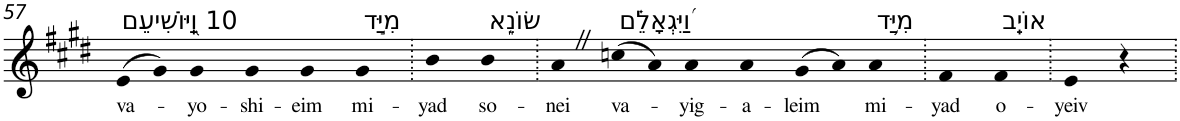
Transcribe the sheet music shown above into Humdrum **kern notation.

**kern	**text
*part1	*part1
*staff1	*staff1
*I"Piano	*
*I'Pno	*
!!LO:PB:g=z
*clefG2	*
*k[f#c#g#d#]	*
*E:	*
=57	=57
!LO:TX:a:t=10 וַֽ֭יּוֹשִׁיעֵם	!
!	!LO:LY:b
(>8e	va-
8g#)	.
!	!LO:LY:b
4g#	-yo-
!	!LO:LY:b
4g#	-shi-
!	!LO:LY:b
4g#	-eim
!LO:TX:a:t=מִיַּ֣ד	!
!	!LO:LY:b
4g#	mi-
=58.	=58.
!	!LO:LY:b
4b	-yad
!LO:TX:a:t=שׂוֹנֵ֑א	!
!	!LO:LY:b
4b	so-
=59.	=59.
!	!LO:LY:b
4aZ	-nei
!LO:TX:a:t=וַ֝יִּגְאָלֵ֗ם	!
!	!LO:LY:b
(>8ccn	va-
8a)	.
!	!LO:LY:b
4a	-yig-
!	!LO:LY:b
4a	-a-
!	!LO:LY:b
(>8g#	-leim
8a)	.
!LO:TX:a:t=מִיַּ֥ד	!
!	!LO:LY:b
4a	mi-
=60.	=60.
!	!LO:LY:b
4f#	-yad
!LO:TX:a:t=אוֹיֵֽב	!
!	!LO:LY:b
4f#	o-
=61.	=61.
!	!LO:LY:b
4e	-yeiv
4r	.
=.	=.
*-	*-
